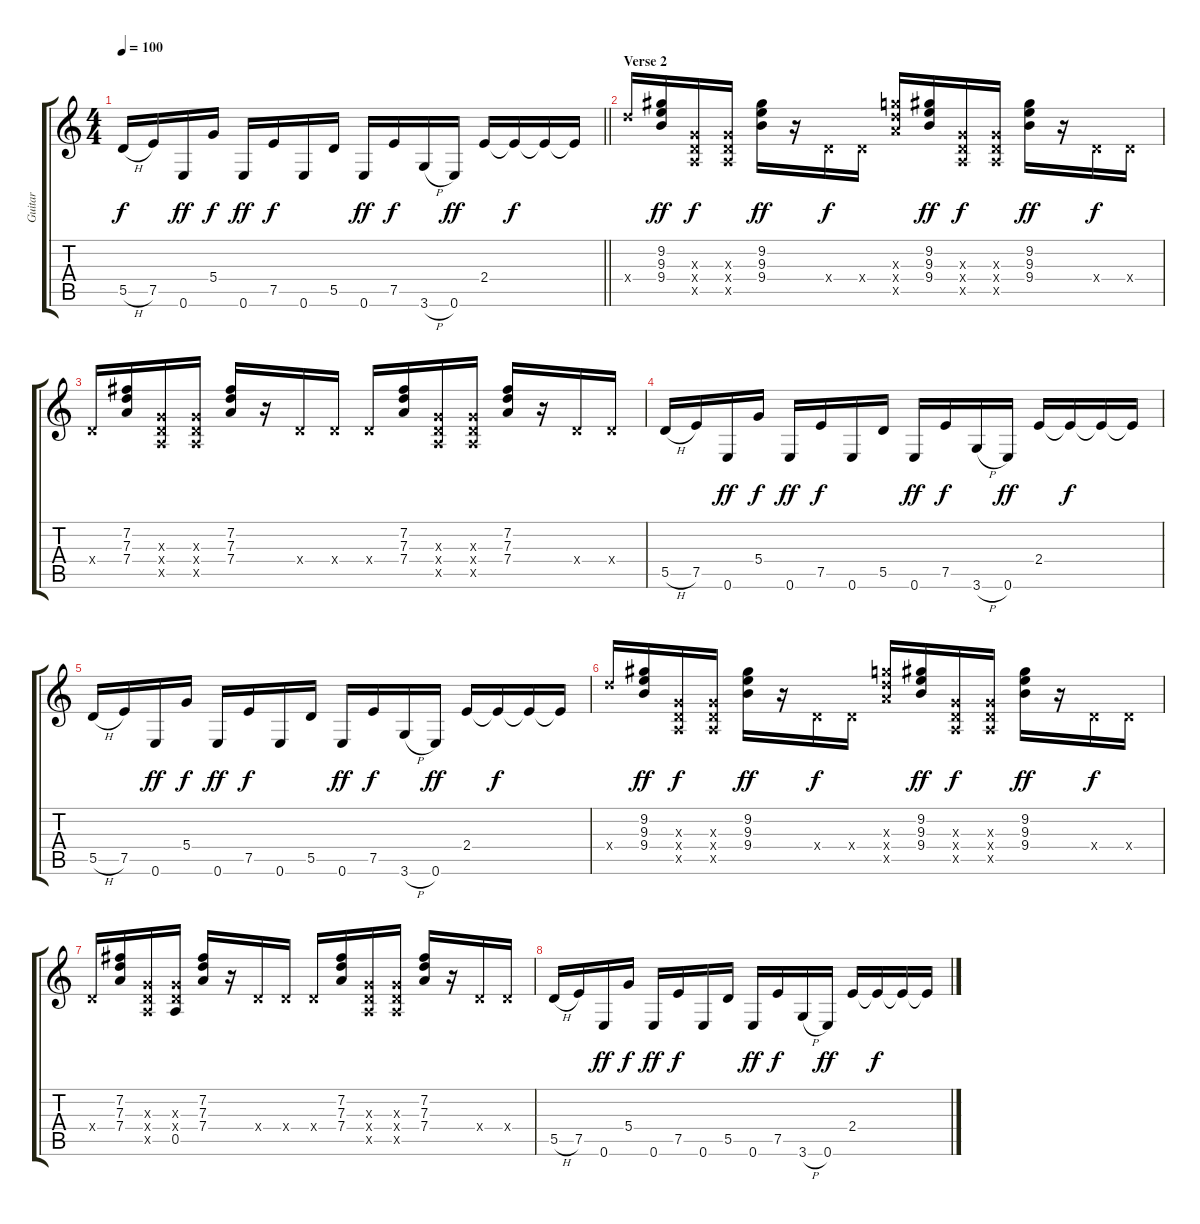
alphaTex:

\track ("Guitar" "Guitar") {instrument distortionguitar}
\staff {score tabs}
\tuning (E4 B3 G3 D3 A2 E2) {hide}
\ts (4 4)
\tempo 100
\clef g2
\barLineRight lightlight
\ks c
5.5{h}.16{dy f} 7.5.16 0.6.16{dy ff} 5.4.16{dy f} 0.6.16{dy ff} 7.5.16{dy f} 0.6.16 5.5.16 0.6.16{dy ff} 7.5.16{dy f} 3.6{h}.16 0.6.16{dy ff} 2.4.16 2.4{t}.16{dy f} 2.4{t}.16 2.4{t}.16 |
\section ("" "Verse 2")
12.4{x}.16 (9.2 9.3 9.4).16{dy ff} (0.3{x} 0.4{x} 0.5{x}).16{dy f} (0.3{x} 0.4{x} 0.5{x}).16 (9.2 9.3 9.4).16{dy ff} r.16 0.4{x}.16{dy f} 0.4{x}.16 (12.3{x} 12.4{x} 12.5{x}).16 (9.2 9.3 9.4).16{dy ff} (0.3{x} 0.4{x} 0.5{x}).16{dy f} (0.3{x} 0.4{x} 0.5{x}).16 (9.2 9.3 9.4).16{dy ff} r.16 0.4{x}.16{dy f} 0.4{x}.16 |
0.4{x}.16 (7.2 7.3 7.4).16 (0.3{x} 0.4{x} 0.5{x}).16 (0.3{x} 0.4{x} 0.5{x}).16 (7.2 7.3 7.4).16 r.16 0.4{x}.16 0.4{x}.16 0.4{x}.16 (7.2 7.3 7.4).16 (0.3{x} 0.4{x} 0.5{x}).16 (0.3{x} 0.4{x} 0.5{x}).16 (7.2 7.3 7.4).16 r.16 0.4{x}.16 0.4{x}.16 |
5.5{h}.16 7.5.16 0.6.16{dy ff} 5.4.16{dy f} 0.6.16{dy ff} 7.5.16{dy f} 0.6.16 5.5.16 0.6.16{dy ff} 7.5.16{dy f} 3.6{h}.16 0.6.16{dy ff} 2.4.16 2.4{t}.16{dy f} 2.4{t}.16 2.4{t}.16 |
5.5{h}.16 7.5.16 0.6.16{dy ff} 5.4.16{dy f} 0.6.16{dy ff} 7.5.16{dy f} 0.6.16 5.5.16 0.6.16{dy ff} 7.5.16{dy f} 3.6{h}.16 0.6.16{dy ff} 2.4.16 2.4{t}.16{dy f} 2.4{t}.16 2.4{t}.16 |
12.4{x}.16 (9.2 9.3 9.4).16{dy ff} (0.3{x} 0.4{x} 0.5{x}).16{dy f} (0.3{x} 0.4{x} 0.5{x}).16 (9.2 9.3 9.4).16{dy ff} r.16 0.4{x}.16{dy f} 0.4{x}.16 (12.3{x} 12.4{x} 12.5{x}).16 (9.2 9.3 9.4).16{dy ff} (0.3{x} 0.4{x} 0.5{x}).16{dy f} (0.3{x} 0.4{x} 0.5{x}).16 (9.2 9.3 9.4).16{dy ff} r.16 0.4{x}.16{dy f} 0.4{x}.16 |
0.4{x}.16 (7.2 7.3 7.4).16 (0.3{x} 0.4{x} 0.5{x}).16 (0.3{x} 0.4{x} 0.5).16 (7.2 7.3 7.4).16 r.16 0.4{x}.16 0.4{x}.16 0.4{x}.16 (7.2 7.3 7.4).16 (0.3{x} 0.4{x} 0.5{x}).16 (0.3{x} 0.4{x} 0.5{x}).16 (7.2 7.3 7.4).16 r.16 0.4{x}.16 0.4{x}.16 |
5.5{h}.16 7.5.16 0.6.16{dy ff} 5.4.16{dy f} 0.6.16{dy ff} 7.5.16{dy f} 0.6.16 5.5.16 0.6.16{dy ff} 7.5.16{dy f} 3.6{h}.16 0.6.16{dy ff} 2.4.16 2.4{t}.16{dy f} 2.4{t}.16 2.4{t}.16
